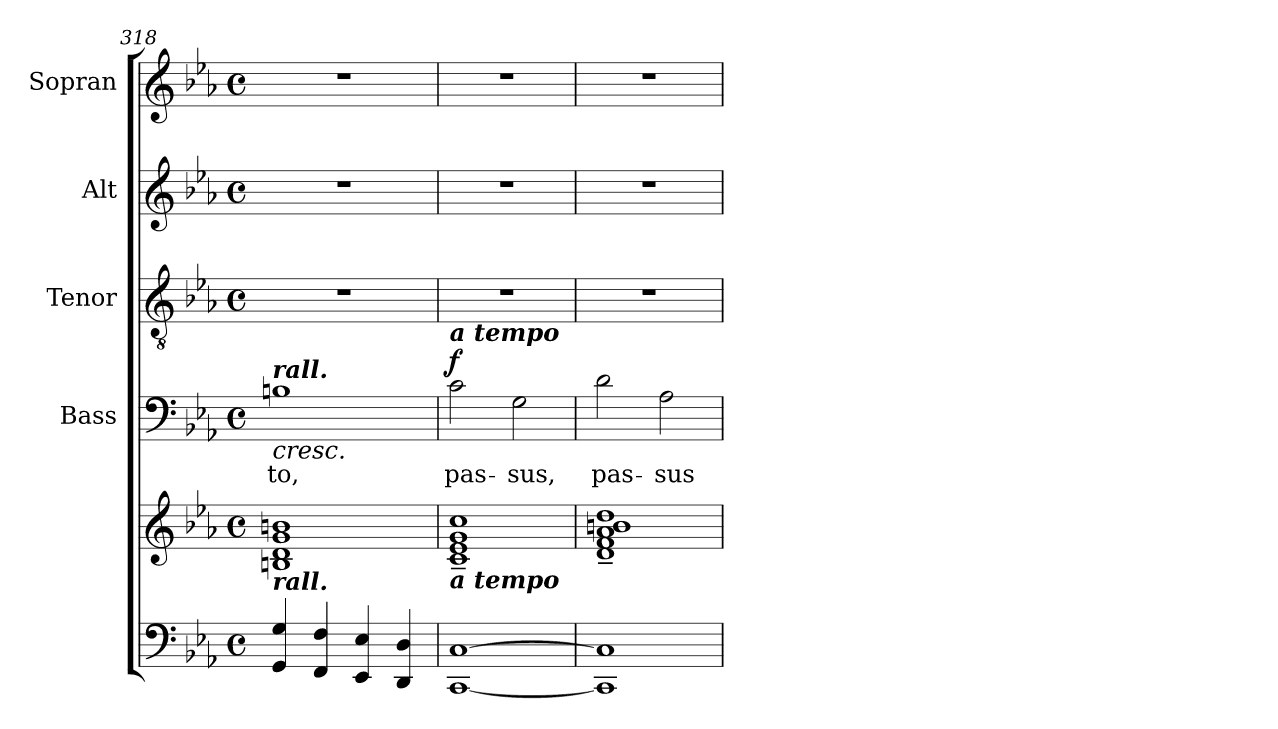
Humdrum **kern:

**kern	**kern	**kern	**text	**dynam	**kern	**kern	**kern
*part5	*part5	*part4	*part4	*part4	*part3	*part2	*part1
*staff6	*staff5	*staff4	*staff4	*staff4	*staff3	*staff2	*staff1
*	*	*I"Bass	*	*	*I"Tenor	*I"Alt	*I"Sopran
*	*	*I'B.	*	*	*I'T.	*I'A.	*I'S.
*clefF4	*clefG2	*clefF4	*	*	*clefGv2	*clefG2	*clefG2
*k[b-e-a-]	*k[b-e-a-]	*k[b-e-a-]	*	*	*k[b-e-a-]	*k[b-e-a-]	*k[b-e-a-]
*E-:	*E-:	*E-:	*	*	*E-:	*E-:	*E-:
*M4/4	*M4/4	*M4/4	*	*	*M4/4	*M4/4	*M4/4
*met(c)	*met(c)	*met(c)	*	*	*met(c)	*met(c)	*met(c)
=318	=318	=318	=318	=318	=318	=318	=318
!	!	!LO:TX:a:Bi:t=rall.	!	!	!	!	!
!	!LO:TX:b:Bi:t=rall.	!	!	!	!	!	!
!	!	!	!LO:LY:b	!LO:HP:b	!	!	!
4GG/ 4G/	1Bn 1d 1g 1bn	1Bn	-to,	<	1r	1r	1r
4FF/ 4F/	.	.	.	.	.	.	.
4EE-/ 4E-/	.	.	.	.	.	.	.
4DD/ 4D/	.	.	.	.	.	.	.
=319	=319	=319	=319	=319	=319	=319	=319
!	!	!LO:TX:a:Bi:t=a tempo	!	!	!	!	!
!	!LO:TX:b:Bi:t=a tempo	!	!	!	!	!	!
!	!	!	!LO:LY:b	!LO:DY:a	!	!	!
[1CC [1C	1c~< 1e-~< 1g~< 1cc~<	2c\	pas-	f	1r	1r	1r
!	!	!	!LO:LY:b	!	!	!	!
.	.	2G\	-sus,	[	.	.	.
=320	=320	=320	=320	=320	=320	=320	=320
!	!	!	!LO:LY:b	!	!	!	!
1CC] 1C]	1d~< 1f~< 1a-~< 1bn~< 1dd~<	2d\	pas-	.	1r	1r	1r
!	!	!	!LO:LY:b	!	!	!	!
.	.	2A-\	-sus	.	.	.	.
=	=	=	=	=	=	=	=
*-	*-	*-	*-	*-	*-	*-	*-
